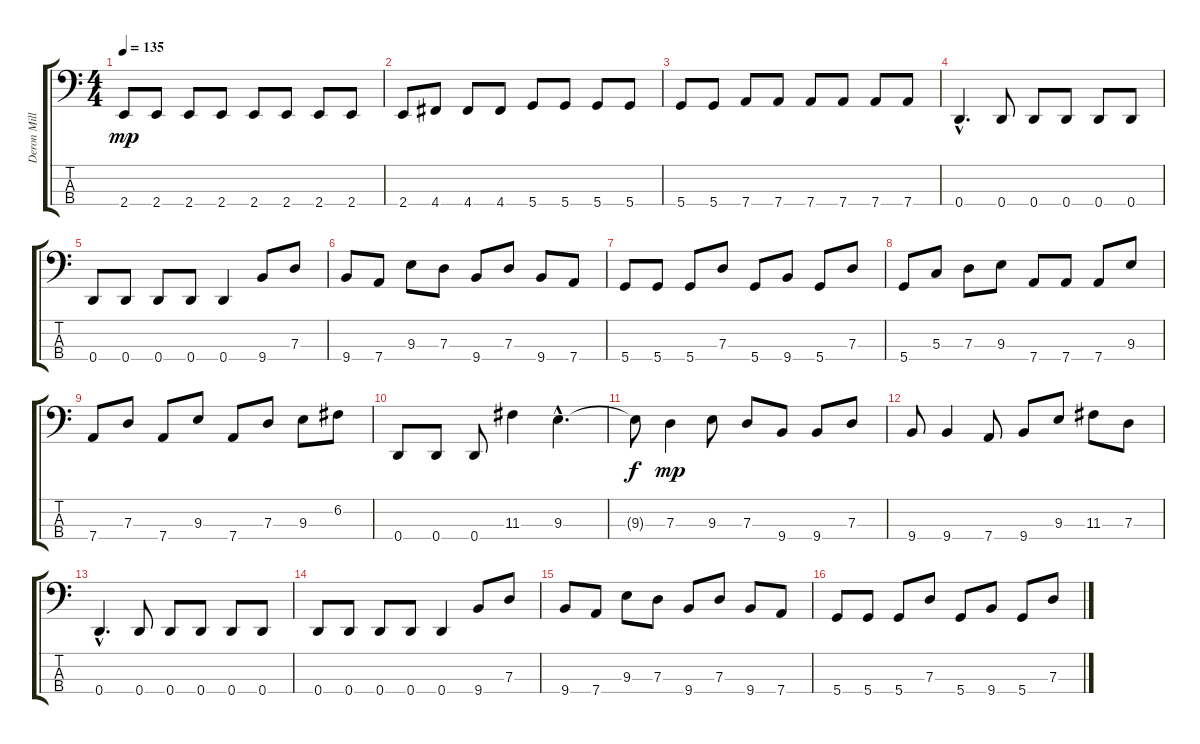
\track ("Deron Miller (Octave)" "Deron Mill") {instrument distortionguitar}
\staff {score tabs}
\tuning (F2 C2 G1 D1) {hide}
\ts (4 4)
\tempo 135
\clef f4
\ks c
2.4.8{dy mp} 2.4.8 2.4.8 2.4.8 2.4.8 2.4.8 2.4.8 2.4.8 |
2.4.8 4.4.8 4.4.8 4.4.8 5.4.8 5.4.8 5.4.8 5.4.8 |
5.4.8 5.4.8 7.4.8 7.4.8 7.4.8 7.4.8 7.4.8 7.4.8 |
0.4{hac}.4{d} 0.4.8 0.4.8 0.4.8 0.4.8 0.4.8 |
0.4.8 0.4.8 0.4.8 0.4.8 0.4.4 9.4.8 7.3.8 |
9.4.8 7.4.8 9.3.8 7.3.8 9.4.8 7.3.8 9.4.8 7.4.8 |
5.4.8 5.4.8 5.4.8 7.3.8 5.4.8 9.4.8 5.4.8 7.3.8 |
5.4.8 5.3.8 7.3.8 9.3.8 7.4.8 7.4.8 7.4.8 9.3.8 |
7.4.8 7.3.8 7.4.8 9.3.8 7.4.8 7.3.8 9.3.8 6.2.8 |
0.4.8 0.4.8 0.4.8 11.3.4 9.3{hac}.4{d} |
9.3{t}.8{dy f} 7.3.4{dy mp} 9.3.8 7.3.8 9.4.8 9.4.8 7.3.8 |
9.4.8 9.4.4 7.4.8 9.4.8 9.3.8 11.3.8 7.3.8 |
0.4{hac}.4{d} 0.4.8 0.4.8 0.4.8 0.4.8 0.4.8 |
0.4.8 0.4.8 0.4.8 0.4.8 0.4.4 9.4.8 7.3.8 |
9.4.8 7.4.8 9.3.8 7.3.8 9.4.8 7.3.8 9.4.8 7.4.8 |
5.4.8 5.4.8 5.4.8 7.3.8 5.4.8 9.4.8 5.4.8 7.3.8
